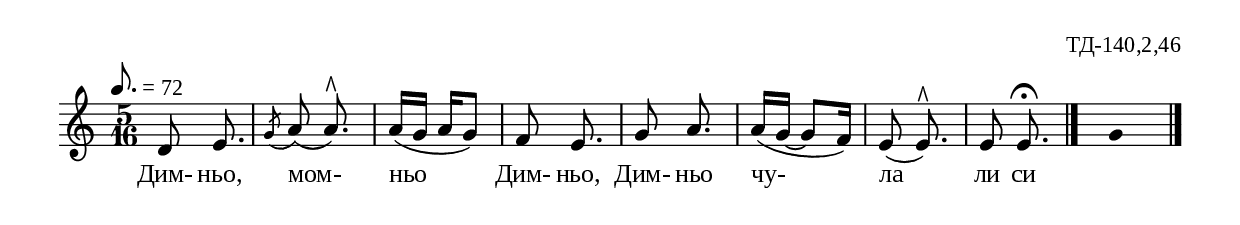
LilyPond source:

%{
TD_140_2_46
%}

\include "td-preamble.ly"

\score {
\relative c' {
 \tempo  8. = 72
  \time 5/16
 d8 e8.  \acciaccatura g8 a( a8.^\rtoe) a16([ g] a[ g8)] f8 e8. g8 a8. 
 a16([ g~] g8[ f16)] e8( e8.^\rtoe) e8 e8.\fermata
 \bar "|." 
 s16 \fixB g4 
 \bar "|." 
}
\addlyrics { Дим- ньо, мом- ньо Дим- ньо,  Дим- ньо чу- ла ли си }
%
\layout {
  indent = #0
  line-width = 190\mm
  ragged-right=##f
}
%
\midi { 
	\context {
		\Score
		tempoWholesPerMinute = #(ly:make-moment 72 8)
		}
	}
}

\header{
  opus = "ТД-140,2,46"
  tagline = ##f
}

\paper  {
	 myStaffSize = #20
	 #(define fonts
	 (make-pango-font-tree "Times New Roman"
	 "Nimbus Sans"
	 "Luxi Mono"
	 (/ myStaffSize 20)))
  }

